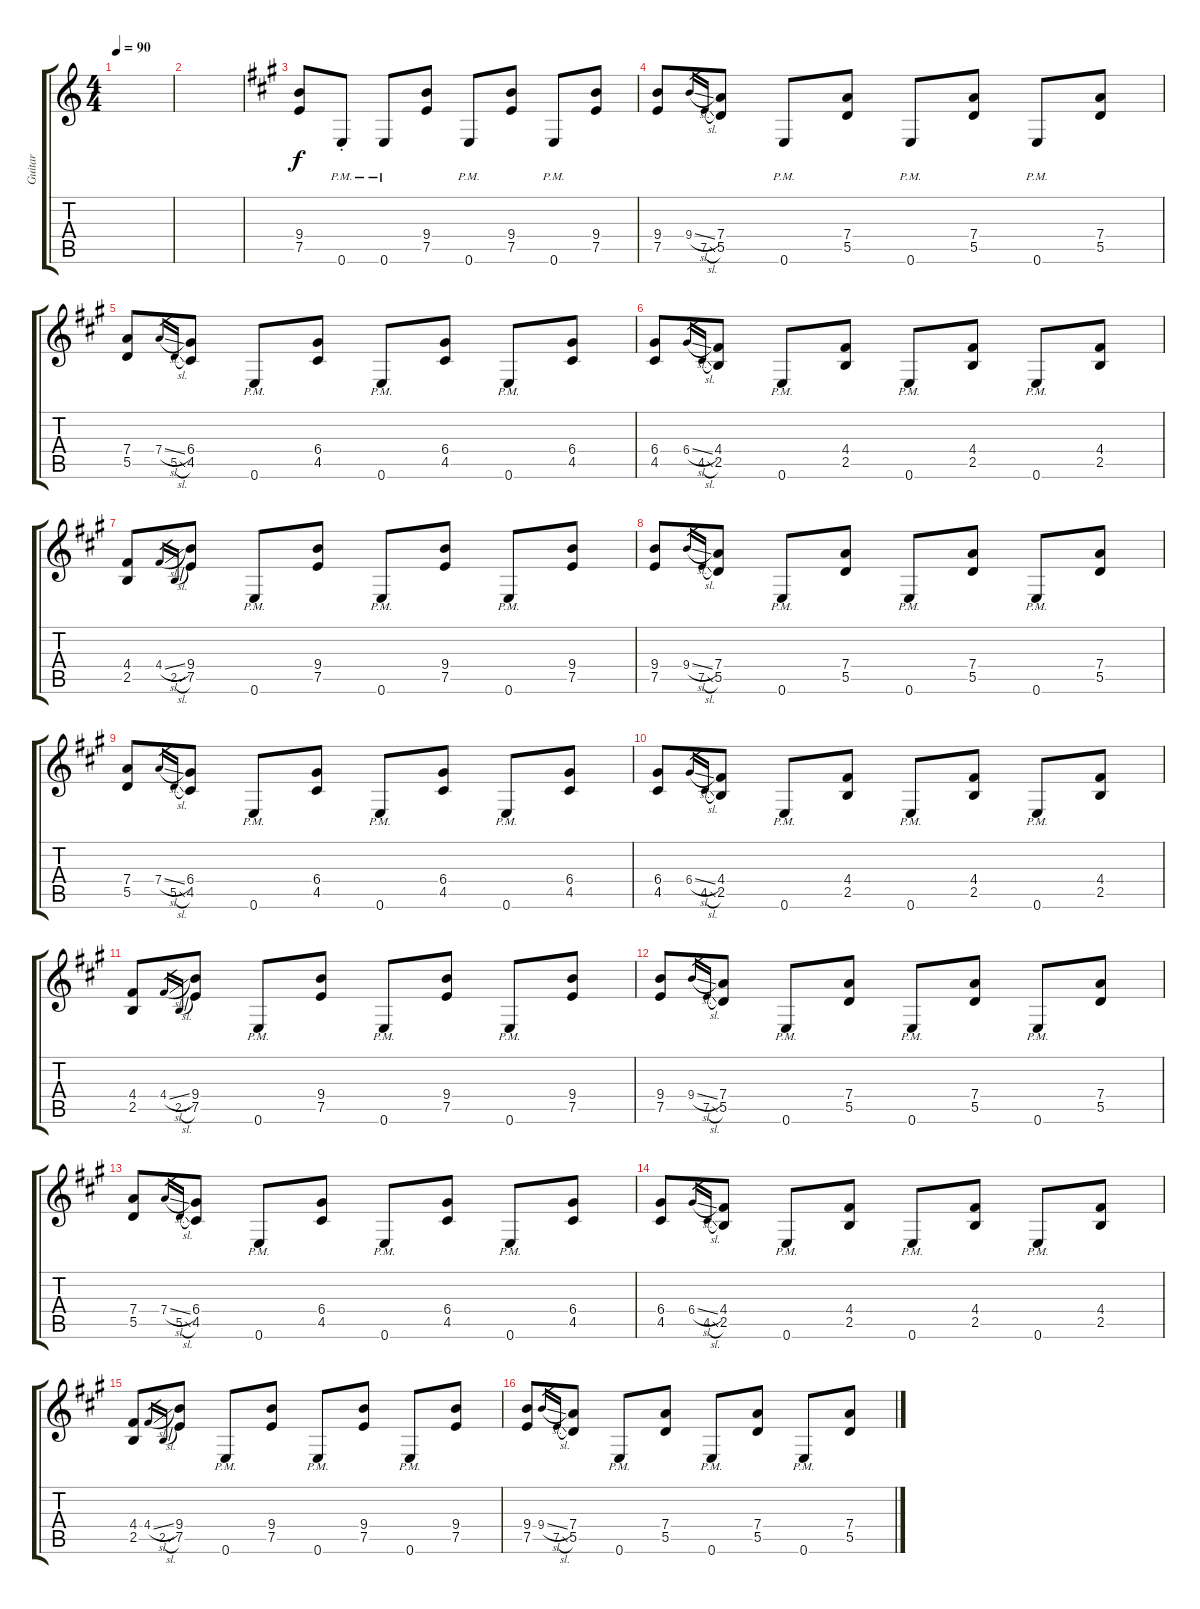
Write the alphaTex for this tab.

\track ("Guitar" "Guitar") {instrument distortionguitar}
\staff {score tabs}
\tuning (E4 B3 G3 D3 A2 E2) {hide}
\ts (4 4)
\tempo 90
\clef g2
\ks c
|
|
\ks a
(9.4 7.5).8 0.6{pm st}.8 0.6{pm}.8 (9.4 7.5).8 0.6{pm}.8 (9.4 7.5).8 0.6{pm}.8 (9.4 7.5).8 |
(9.4 7.5).8 9.4{sl}.16{gr} 7.5{sl}.16{gr} (7.4 5.5).8 0.6{pm}.8 (7.4 5.5).8 0.6{pm}.8 (7.4 5.5).8 0.6{pm}.8 (7.4 5.5).8 |
(7.4 5.5).8 7.4{sl}.16{gr} 5.5{sl}.16{gr} (6.4 4.5).8 0.6{pm}.8 (6.4 4.5).8 0.6{pm}.8 (6.4 4.5).8 0.6{pm}.8 (6.4 4.5).8 |
(6.4 4.5).8 6.4{sl}.16{gr} 4.5{sl}.16{gr} (4.4 2.5).8 0.6{pm}.8 (4.4 2.5).8 0.6{pm}.8 (4.4 2.5).8 0.6{pm}.8 (4.4 2.5).8 |
(4.4 2.5).8 4.4{sl}.16{gr} 2.5{sl}.16{gr} (9.4 7.5).8 0.6{pm}.8 (9.4 7.5).8 0.6{pm}.8 (9.4 7.5).8 0.6{pm}.8 (9.4 7.5).8 |
(9.4 7.5).8 9.4{sl}.16{gr} 7.5{sl}.16{gr} (7.4 5.5).8 0.6{pm}.8 (7.4 5.5).8 0.6{pm}.8 (7.4 5.5).8 0.6{pm}.8 (7.4 5.5).8 |
(7.4 5.5).8 7.4{sl}.16{gr} 5.5{sl}.16{gr} (6.4 4.5).8 0.6{pm}.8 (6.4 4.5).8 0.6{pm}.8 (6.4 4.5).8 0.6{pm}.8 (6.4 4.5).8 |
(6.4 4.5).8 6.4{sl}.16{gr} 4.5{sl}.16{gr} (4.4 2.5).8 0.6{pm}.8 (4.4 2.5).8 0.6{pm}.8 (4.4 2.5).8 0.6{pm}.8 (4.4 2.5).8 |
(4.4 2.5).8 4.4{sl}.16{gr} 2.5{sl}.16{gr} (9.4 7.5).8 0.6{pm}.8 (9.4 7.5).8 0.6{pm}.8 (9.4 7.5).8 0.6{pm}.8 (9.4 7.5).8 |
(9.4 7.5).8 9.4{sl}.16{gr} 7.5{sl}.16{gr} (7.4 5.5).8 0.6{pm}.8 (7.4 5.5).8 0.6{pm}.8 (7.4 5.5).8 0.6{pm}.8 (7.4 5.5).8 |
(7.4 5.5).8 7.4{sl}.16{gr} 5.5{sl}.16{gr} (6.4 4.5).8 0.6{pm}.8 (6.4 4.5).8 0.6{pm}.8 (6.4 4.5).8 0.6{pm}.8 (6.4 4.5).8 |
(6.4 4.5).8 6.4{sl}.16{gr} 4.5{sl}.16{gr} (4.4 2.5).8 0.6{pm}.8 (4.4 2.5).8 0.6{pm}.8 (4.4 2.5).8 0.6{pm}.8 (4.4 2.5).8 |
(4.4 2.5).8 4.4{sl}.16{gr} 2.5{sl}.16{gr} (9.4 7.5).8 0.6{pm}.8 (9.4 7.5).8 0.6{pm}.8 (9.4 7.5).8 0.6{pm}.8 (9.4 7.5).8 |
(9.4 7.5).8 9.4{sl}.16{gr} 7.5{sl}.16{gr} (7.4 5.5).8 0.6{pm}.8 (7.4 5.5).8 0.6{pm}.8 (7.4 5.5).8 0.6{pm}.8 (7.4 5.5).8
